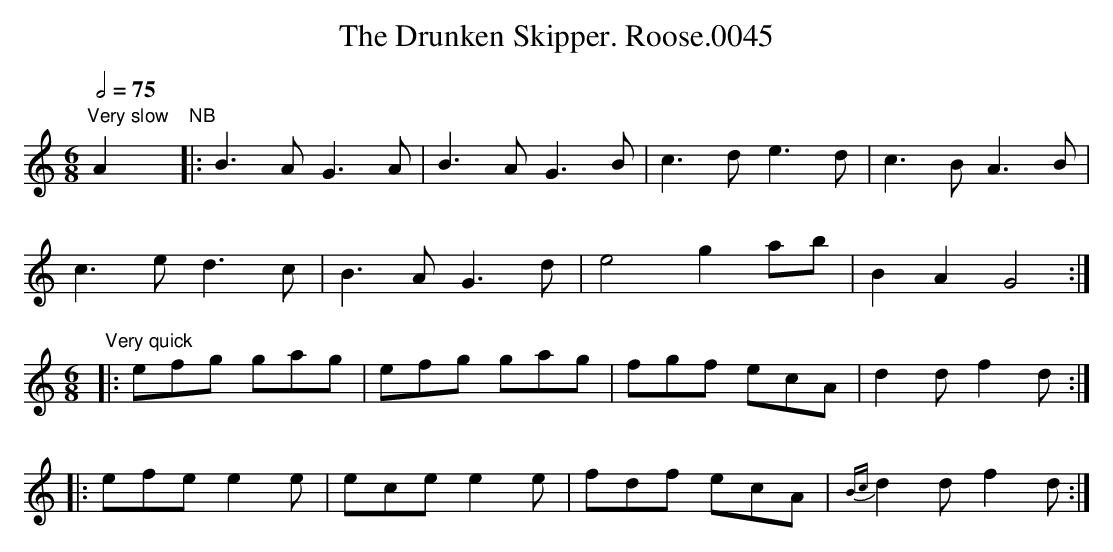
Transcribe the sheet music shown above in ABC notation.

X:1
T:Drunken Skipper. Roose.0045, The
M:6/8
L:1/4
Q:2/4=75
K:C
"Very slow"
A "NB"|: B>A G>A | B>A G>B | c>d e>d | c>B A>B |
c>e d>c | B>A G>d | e2 ga/b/ | BA G2 :|
[M:6/8]
[L:1/8]
"Very quick"
|: efg gag | efg gag | fgf ecA | d2d f2d :|
|: efe e2e | ece e2e | fdf ecA | {Bc}d2d f2d :|
